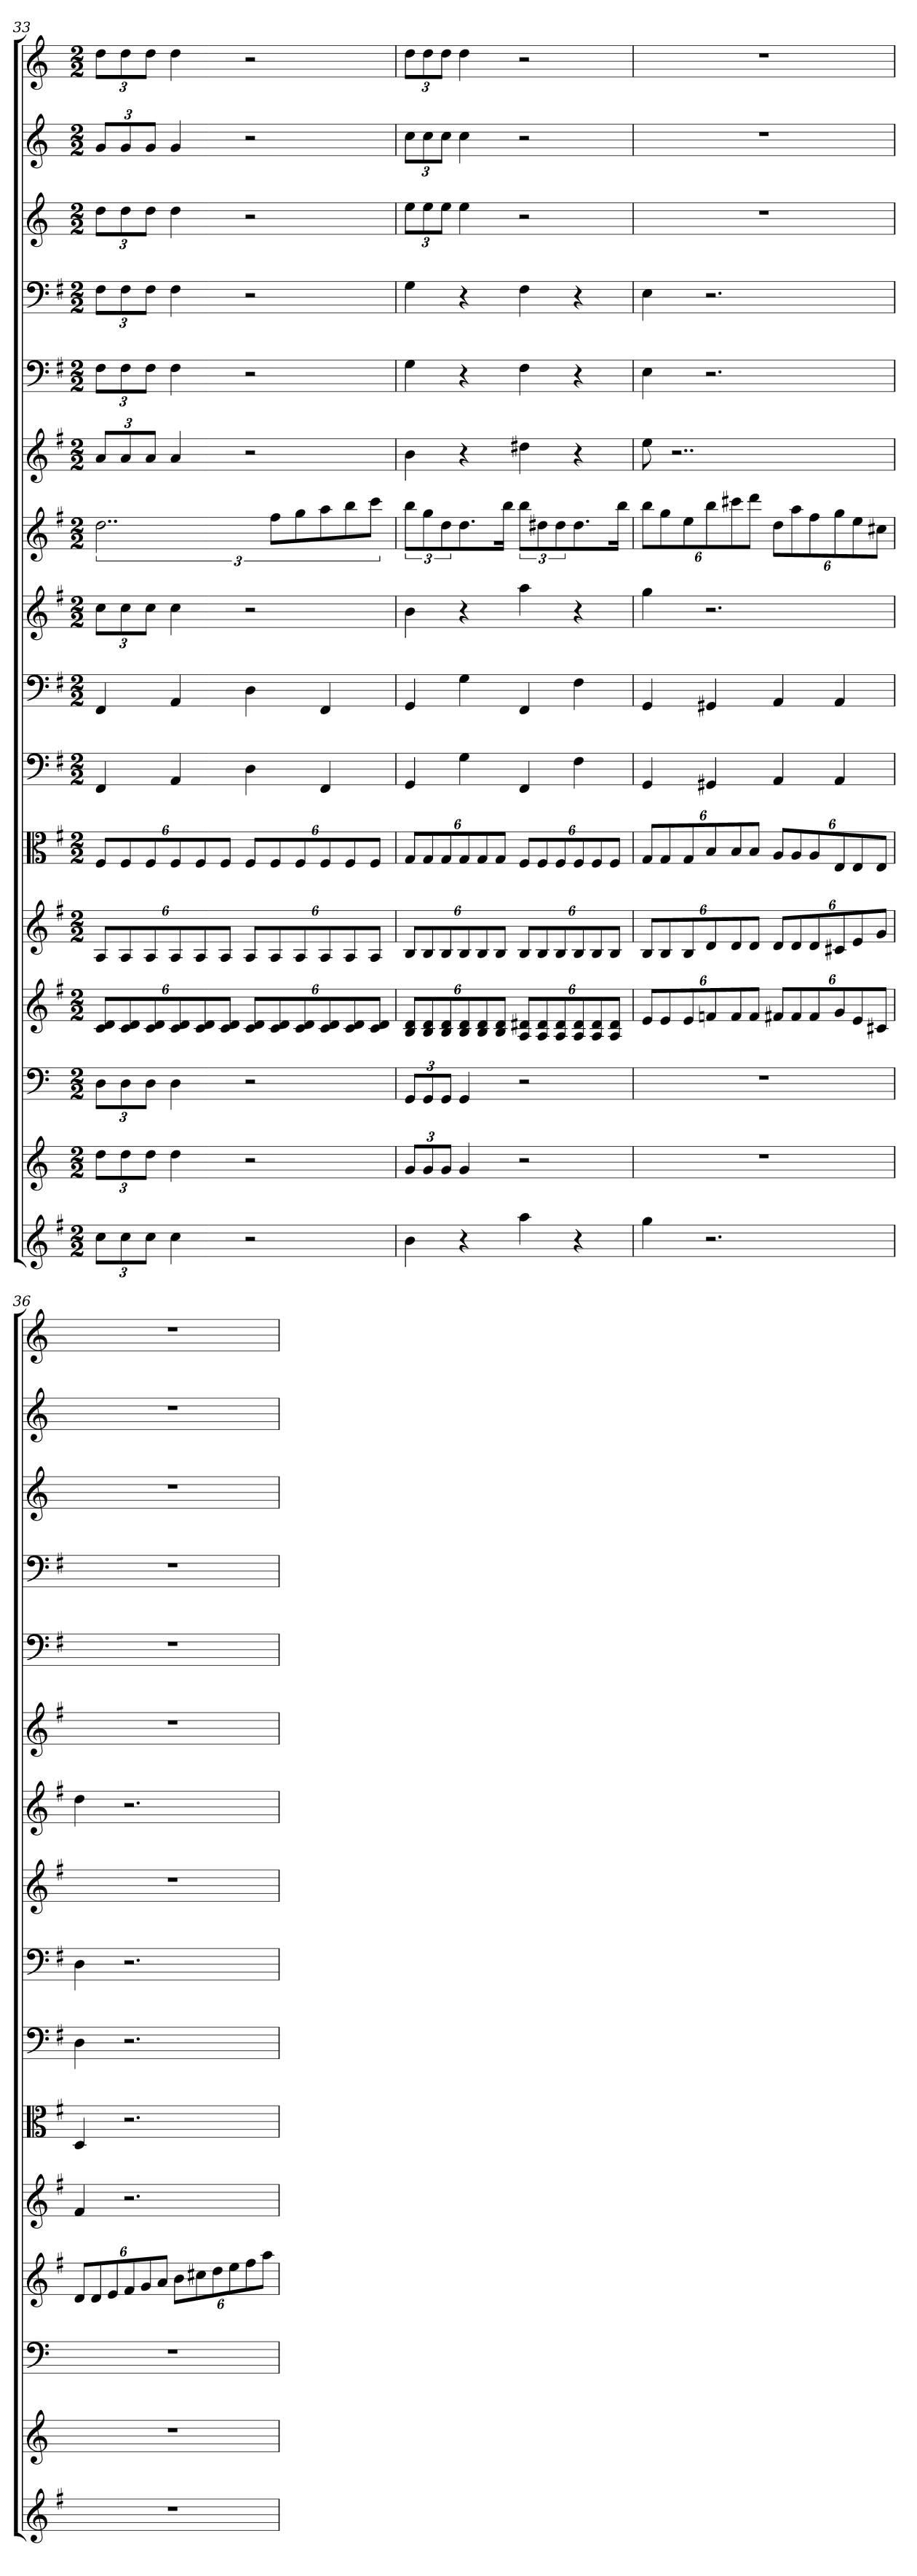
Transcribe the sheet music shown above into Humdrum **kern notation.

**kern	**kern	**kern	**kern	**kern	**kern	**kern	**kern	**kern	**kern	**kern	**kern	**kern	**kern	**kern	**kern
*part16	*part15	*part14	*part13	*part12	*part11	*part10	*part9	*part8	*part7	*part6	*part5	*part4	*part3	*part2	*part1
*staff16	*staff15	*staff14	*staff13	*staff12	*staff11	*staff10	*staff9	*staff8	*staff7	*staff6	*staff5	*staff4	*staff3	*staff2	*staff1
*	*	*clefF4	*	*	*clefC3	*clefF4	*clefF4	*	*	*	*clefF4	*clefF4	*	*	*
*k[f#]	*k[]	*k[]	*k[f#]	*k[f#]	*k[f#]	*k[f#]	*k[f#]	*k[f#]	*k[f#]	*k[f#]	*k[f#]	*k[f#]	*k[]	*k[]	*k[]
*M2/2	*M2/2	*M2/2	*M2/2	*M2/2	*M2/2	*M2/2	*M2/2	*M2/2	*M2/2	*M2/2	*M2/2	*M2/2	*M2/2	*M2/2	*M2/2
=33	=33	=33	=33	=33	=33	=33	=33	=33	=33	=33	=33	=33	=33	=33	=33
12ccL	12ddL	12D\L	12c 12dL	12AL	12F#/L	4FF#	4FF#	12ccL	3..dd	12aL	12F#\L	12F#\L	12ddL	12gL	12ddL
12cc	12dd	12D\	12c 12d	12A	12F#/	.	.	12cc	.	12a	12F#\	12F#\	12dd	12g	12dd
12ccJ	12ddJ	12D\J	12c 12d	12A	12F#/	.	.	12ccJ	.	12aJ	12F#\J	12F#\J	12ddJ	12gJ	12ddJ
4cc	4dd	4D	12c 12d	12A	12F#/	4AA	4AA	4cc	.	4a	4F#	4F#	4dd	4g	4dd
.	.	.	12c 12d	12A	12F#/	.	.	.	.	.	.	.	.	.	.
.	.	.	12c 12dJ	12AJ	12F#/J	.	.	.	.	.	.	.	.	.	.
2r	2r	2r	12c 12dL	12AL	12F#/L	4D	4D	2r	.	2r	2r	2r	2r	2r	2r
.	.	.	12c 12d	12A	12F#/	.	.	.	12ff#L	.	.	.	.	.	.
.	.	.	12c 12d	12A	12F#/	.	.	.	12gg	.	.	.	.	.	.
.	.	.	12c 12d	12A	12F#/	4FF#	4FF#	.	12aa	.	.	.	.	.	.
.	.	.	12c 12d	12A	12F#/	.	.	.	12bb	.	.	.	.	.	.
.	.	.	12c 12dJ	12AJ	12F#/J	.	.	.	12cccJ	.	.	.	.	.	.
=34	=34	=34	=34	=34	=34	=34	=34	=34	=34	=34	=34	=34	=34	=34	=34
4b	12gL	12GG/L	12B 12dL	12BL	12G/L	4GG	4GG	4b	12bbL	4b	4G	4G	12eeL	12ccL	12ddL
.	12g	12GG/	12B 12d	12B	12G/	.	.	.	12gg	.	.	.	12ee	12cc	12dd
.	12gJ	12GG/J	12B 12d	12B	12G/	.	.	.	12dd	.	.	.	12eeJ	12ccJ	12ddJ
4r	4g	4GG	12B 12d	12B	12G/	4G	4G	4r	8.dd	4r	4r	4r	4ee	4cc	4dd
.	.	.	12B 12d	12B	12G/	.	.	.	.	.	.	.	.	.	.
.	.	.	12B 12dJ	12BJ	12G/J	.	.	.	.	.	.	.	.	.	.
.	.	.	.	.	.	.	.	.	16bbJk	.	.	.	.	.	.
4aa	2r	2r	12A 12d#XL	12BL	12F#/L	4FF#	4FF#	4aa	12bbL	4dd#X	4F#	4F#	2r	2r	2r
.	.	.	12A 12d#	12B	12F#/	.	.	.	12dd#X	.	.	.	.	.	.
.	.	.	12A 12d#	12B	12F#/	.	.	.	12dd#	.	.	.	.	.	.
4r	.	.	12A 12d#	12B	12F#/	4F#	4F#	4r	8.dd#	4r	4r	4r	.	.	.
.	.	.	12A 12d#	12B	12F#/	.	.	.	.	.	.	.	.	.	.
.	.	.	12A 12d#J	12BJ	12F#/J	.	.	.	.	.	.	.	.	.	.
.	.	.	.	.	.	.	.	.	16bbJk	.	.	.	.	.	.
=35	=35	=35	=35	=35	=35	=35	=35	=35	=35	=35	=35	=35	=35	=35	=35
4gg	1r	1r	12eL	12BL	12G/L	4GG	4GG	4gg	12bbL	8ee	4E	4E	1r	1r	1r
.	.	.	12e	12B	12G/	.	.	.	12gg	.	.	.	.	.	.
.	.	.	.	.	.	.	.	.	.	2..r	.	.	.	.	.
.	.	.	12e	12B	12G/	.	.	.	12ee	.	.	.	.	.	.
2.r	.	.	12fn	12d	12B/	4GG#X	4GG#X	2.r	12bb	.	2.r	2.r	.	.	.
.	.	.	12f	12d	12B/	.	.	.	12ccc#X	.	.	.	.	.	.
.	.	.	12fJ	12dJ	12B/J	.	.	.	12dddJ	.	.	.	.	.	.
.	.	.	12f#XL	12dL	12A/L	4AA	4AA	.	12ddL	.	.	.	.	.	.
.	.	.	12f#	12d	12A/	.	.	.	12aa	.	.	.	.	.	.
.	.	.	12f#	12d	12A/	.	.	.	12ff#	.	.	.	.	.	.
.	.	.	12g	12c#X	12E/	4AA	4AA	.	12gg	.	.	.	.	.	.
.	.	.	12e	12e	12E/	.	.	.	12ee	.	.	.	.	.	.
.	.	.	12c#XJ	12gJ	12E/J	.	.	.	12cc#XJ	.	.	.	.	.	.
=36	=36	=36	=36	=36	=36	=36	=36	=36	=36	=36	=36	=36	=36	=36	=36
1r	1r	1r	12dL	4f#	4D	4D	4D	1r	4dd	1r	1r	1r	1r	1r	1r
.	.	.	12d	.	.	.	.	.	.	.	.	.	.	.	.
.	.	.	12e	.	.	.	.	.	.	.	.	.	.	.	.
.	.	.	12f#	2.r	2.r	2.r	2.r	.	2.r	.	.	.	.	.	.
.	.	.	12g	.	.	.	.	.	.	.	.	.	.	.	.
.	.	.	12aJ	.	.	.	.	.	.	.	.	.	.	.	.
.	.	.	12bL	.	.	.	.	.	.	.	.	.	.	.	.
.	.	.	12cc#X	.	.	.	.	.	.	.	.	.	.	.	.
.	.	.	12dd	.	.	.	.	.	.	.	.	.	.	.	.
.	.	.	12ee	.	.	.	.	.	.	.	.	.	.	.	.
.	.	.	12ff#	.	.	.	.	.	.	.	.	.	.	.	.
.	.	.	12aaJ	.	.	.	.	.	.	.	.	.	.	.	.
=	=	=	=	=	=	=	=	=	=	=	=	=	=	=	=
*-	*-	*-	*-	*-	*-	*-	*-	*-	*-	*-	*-	*-	*-	*-	*-
